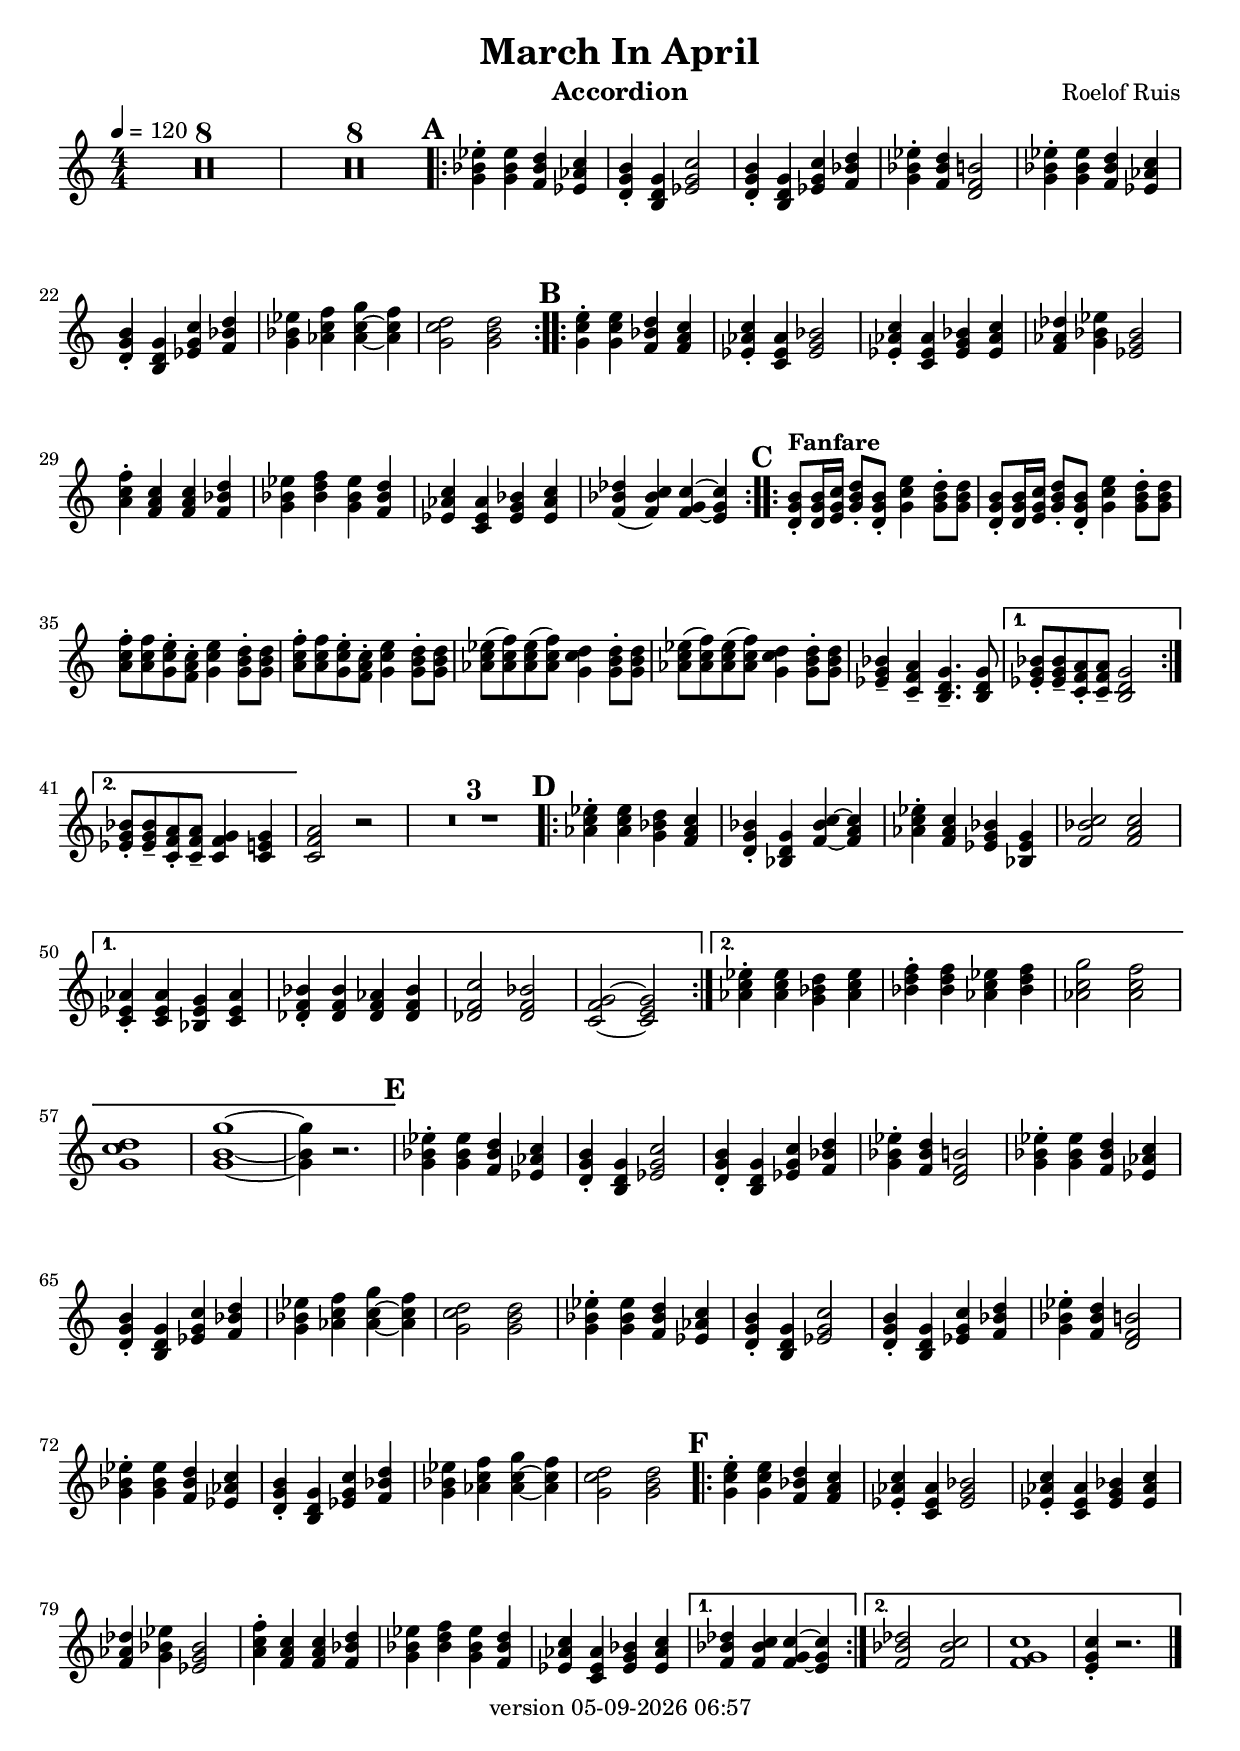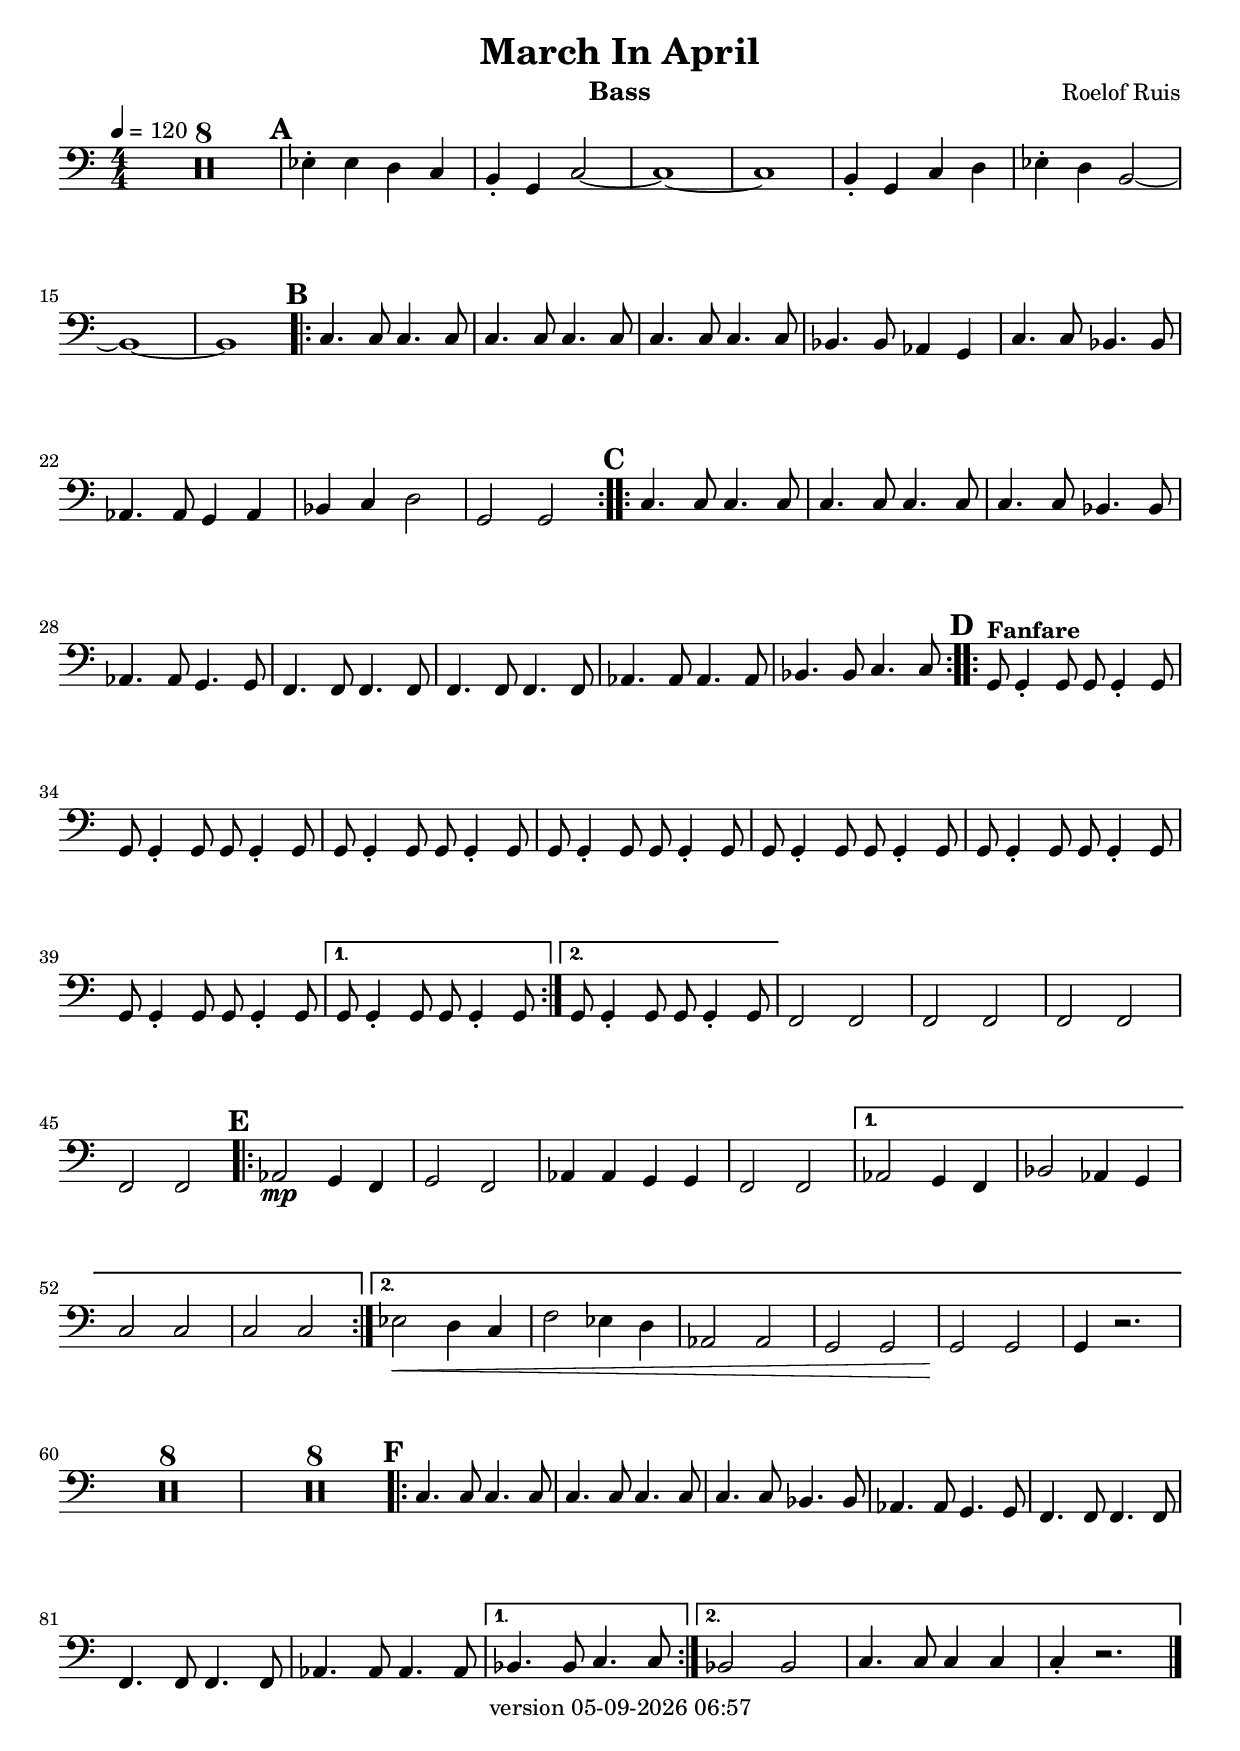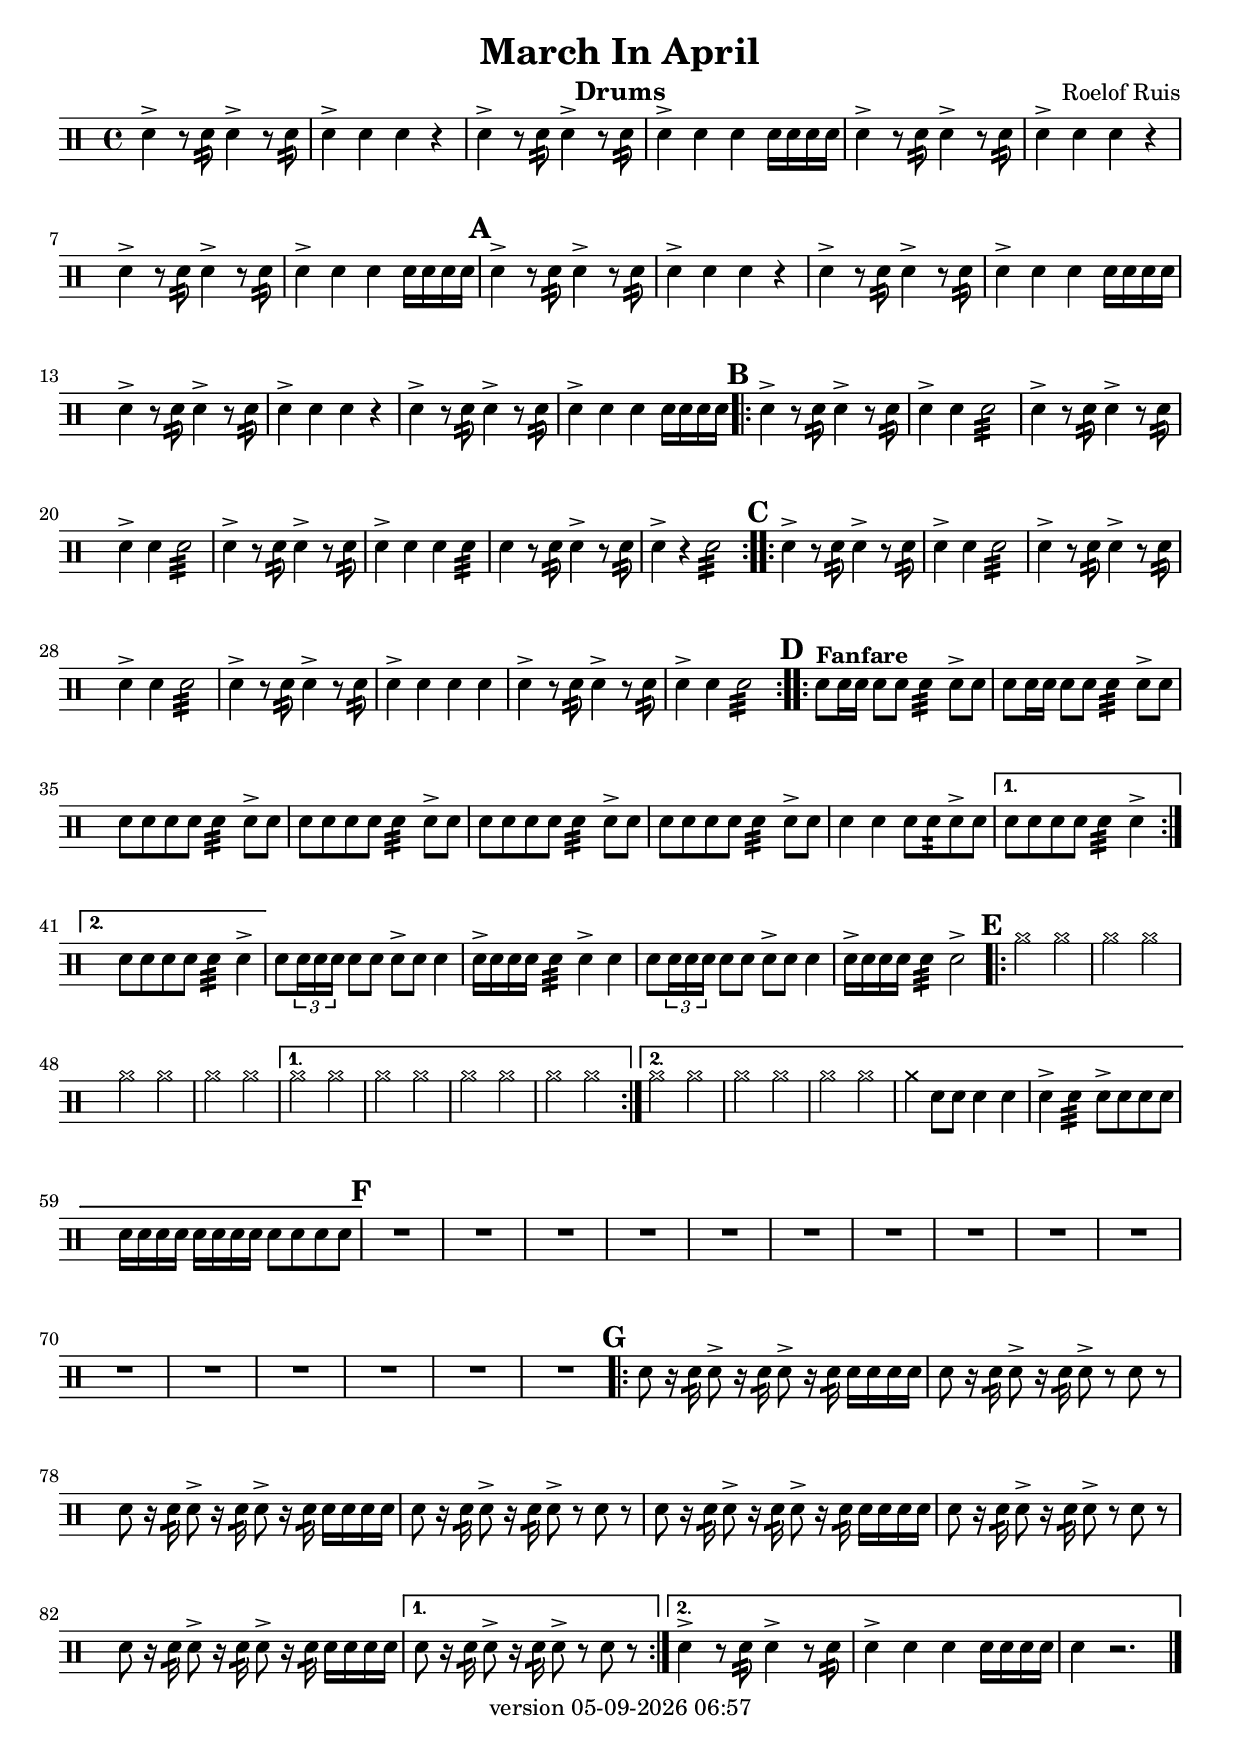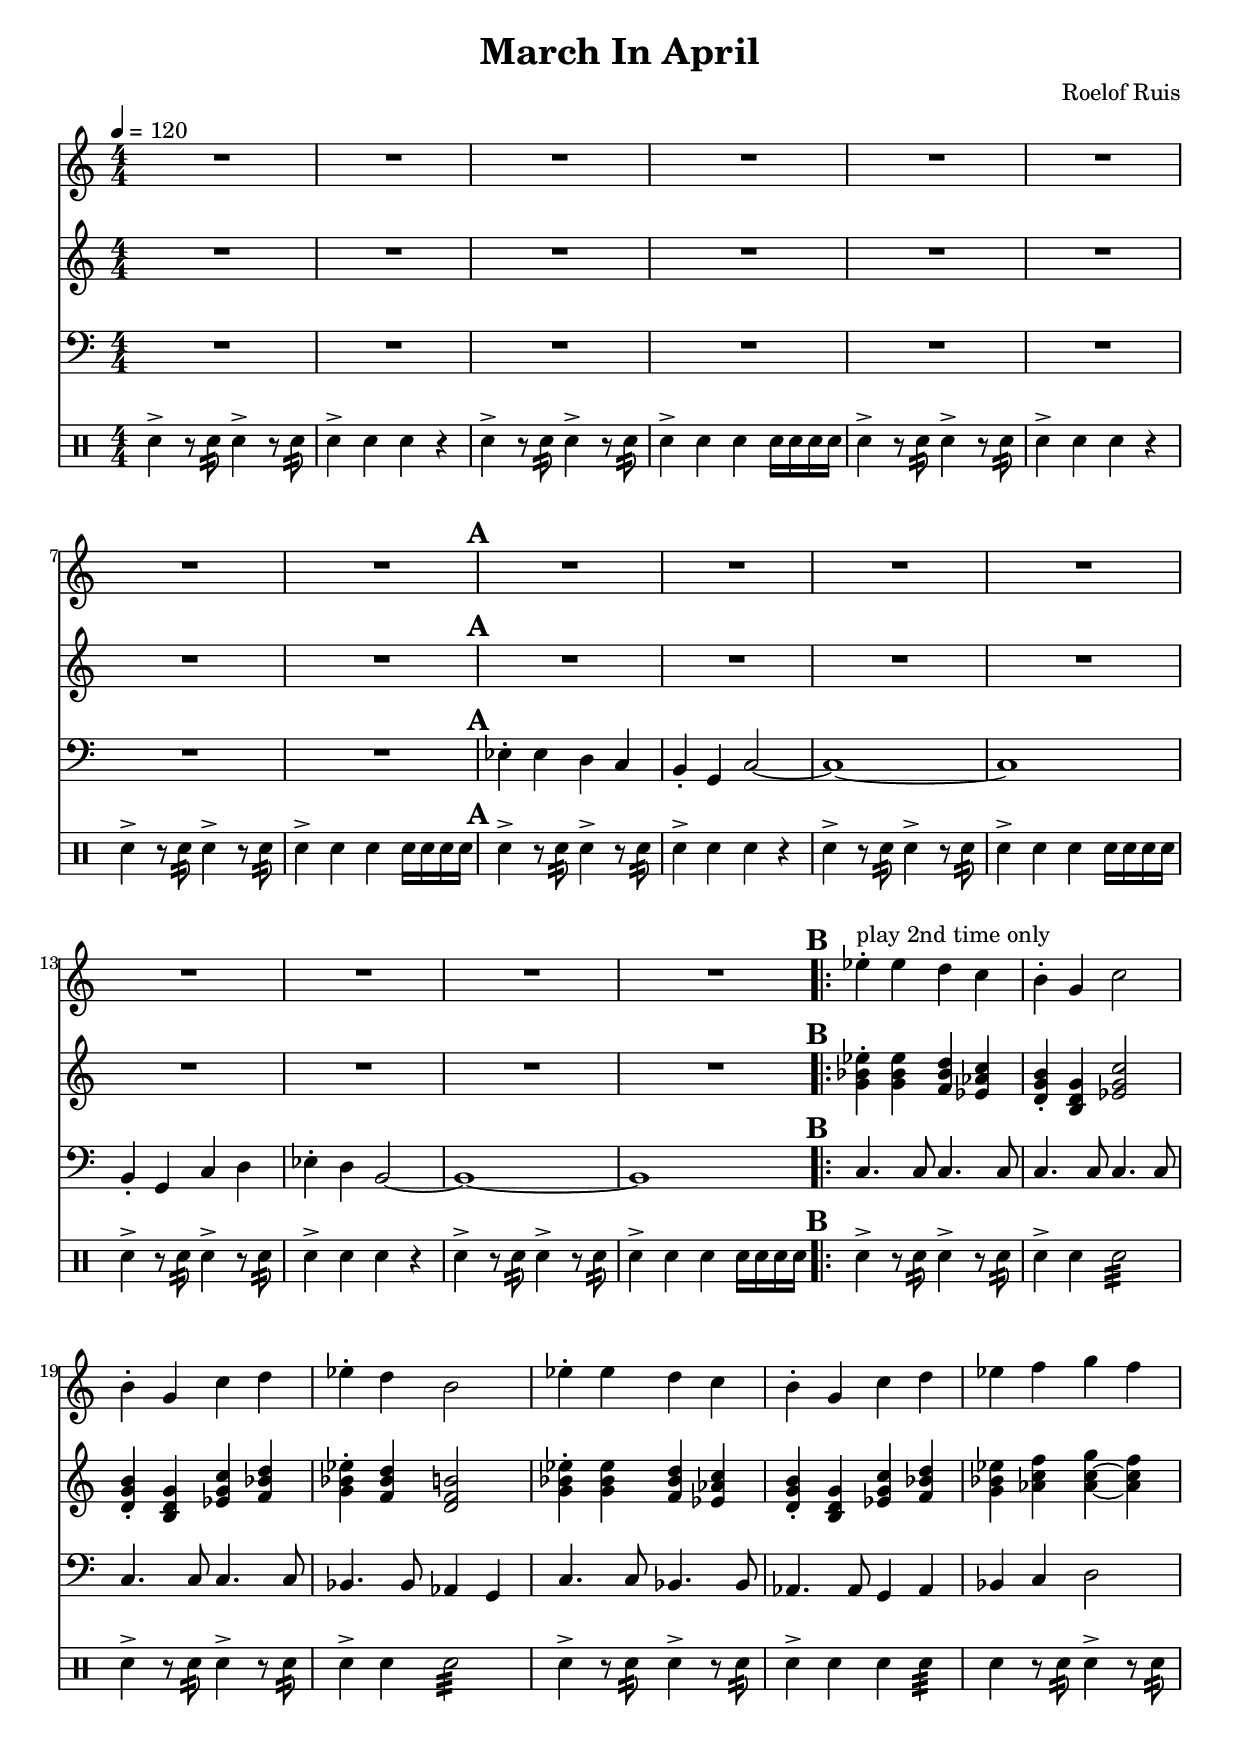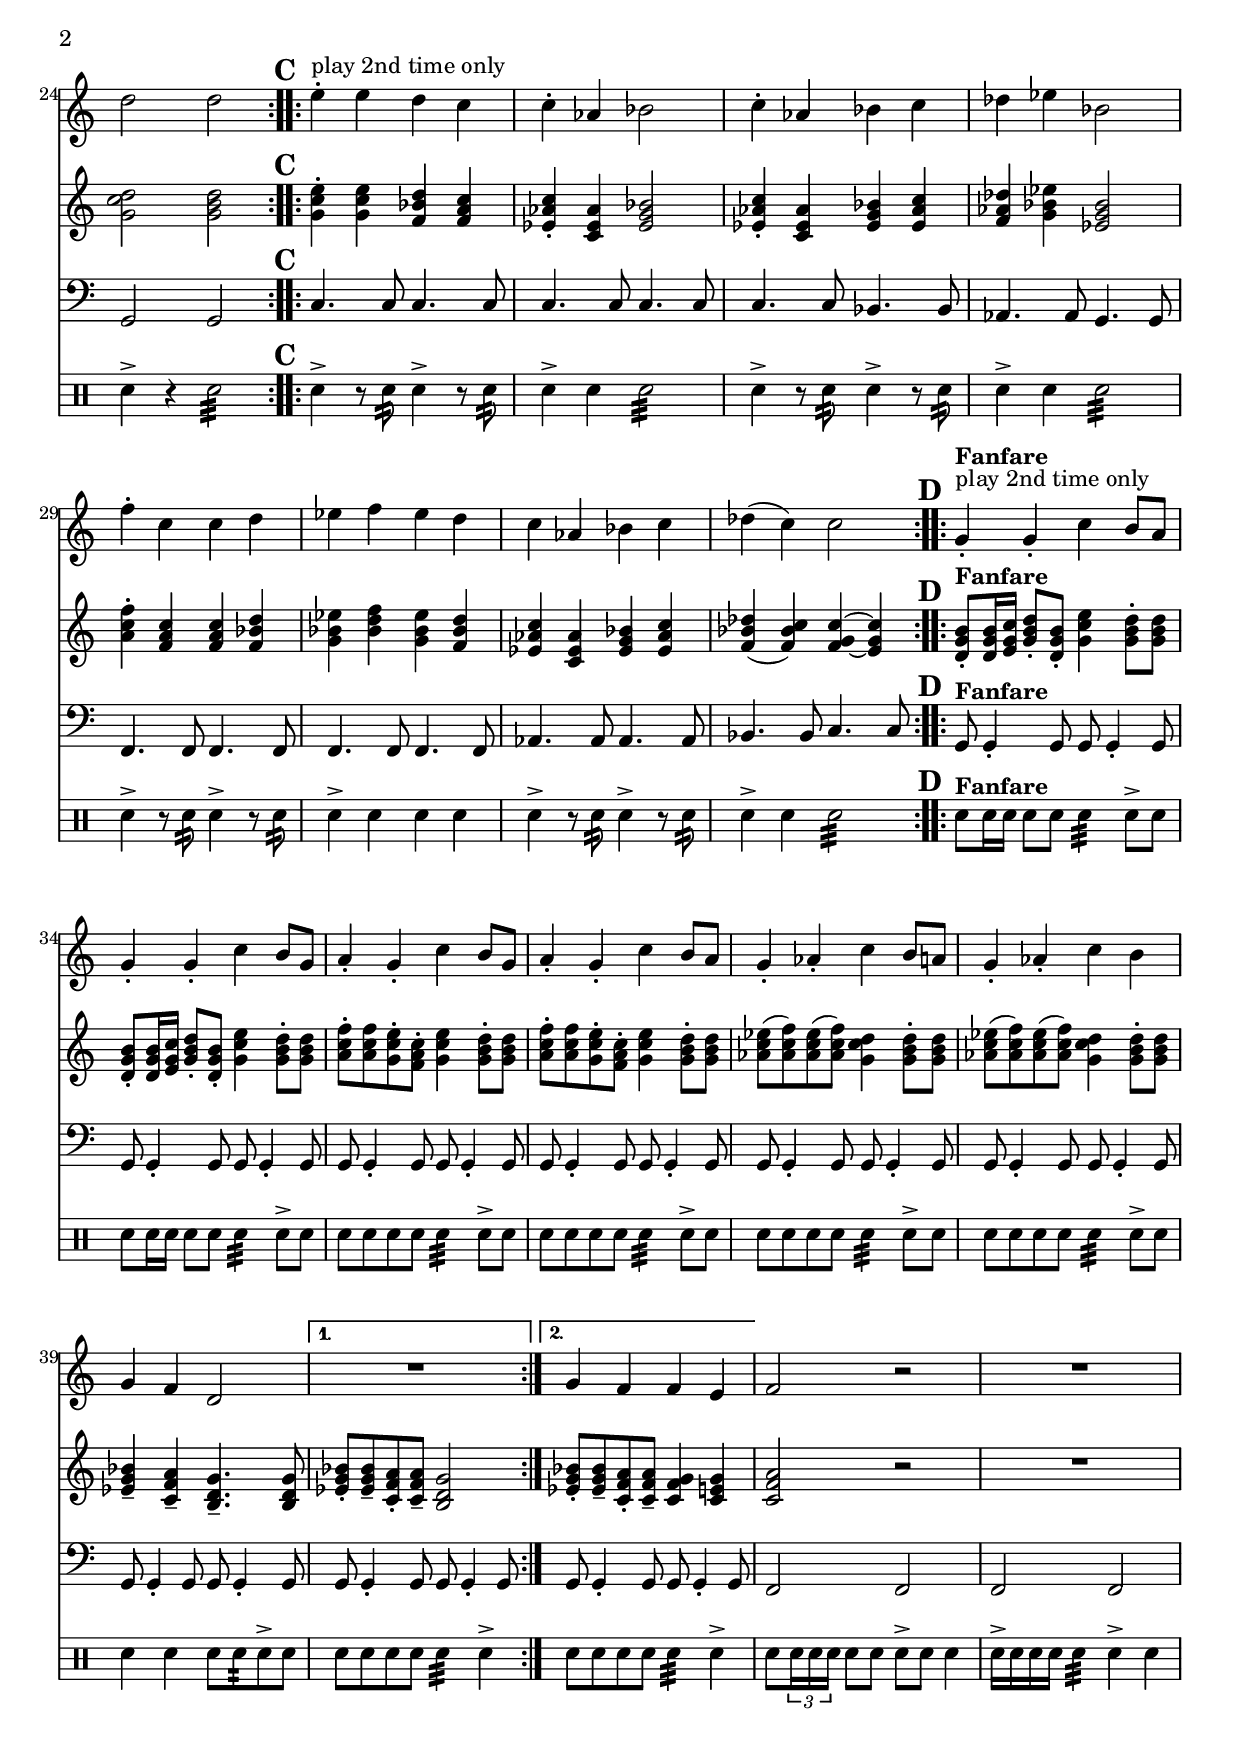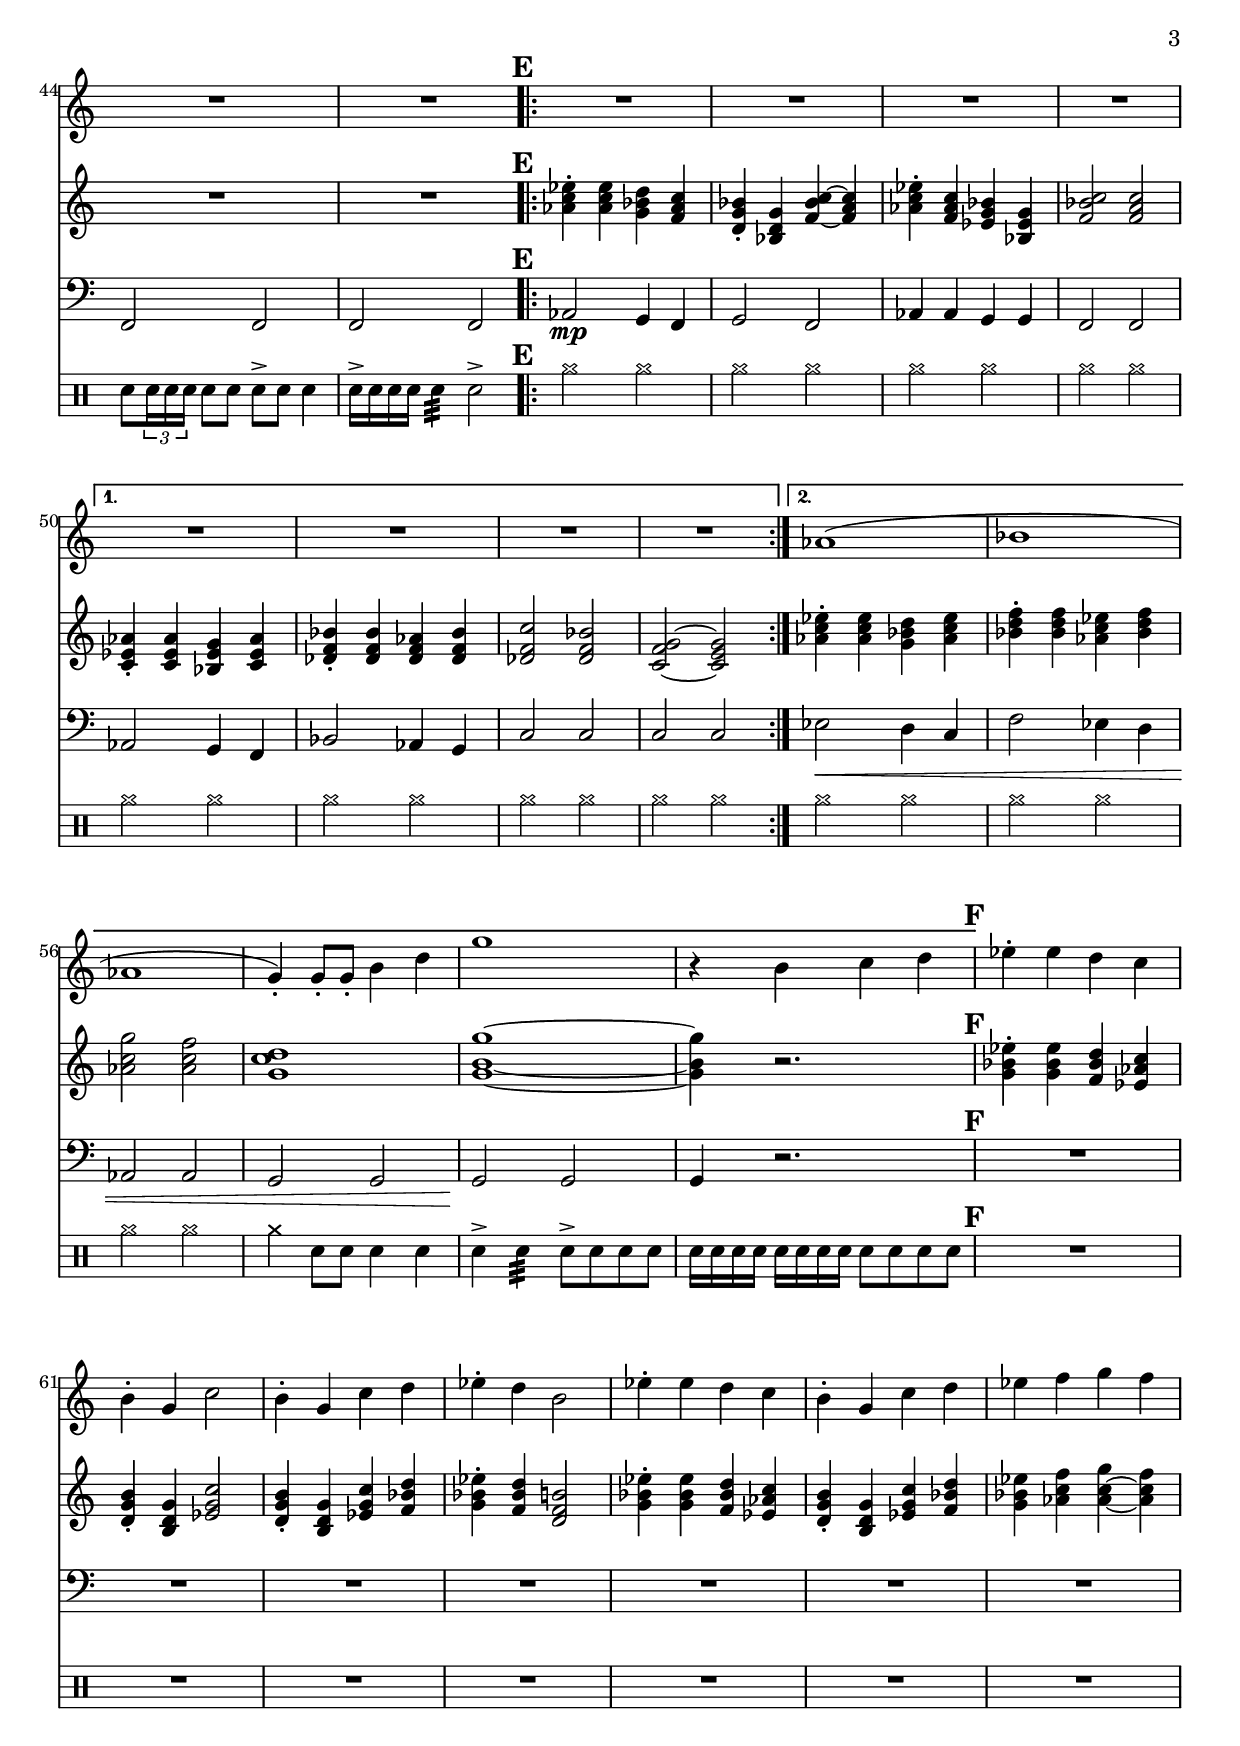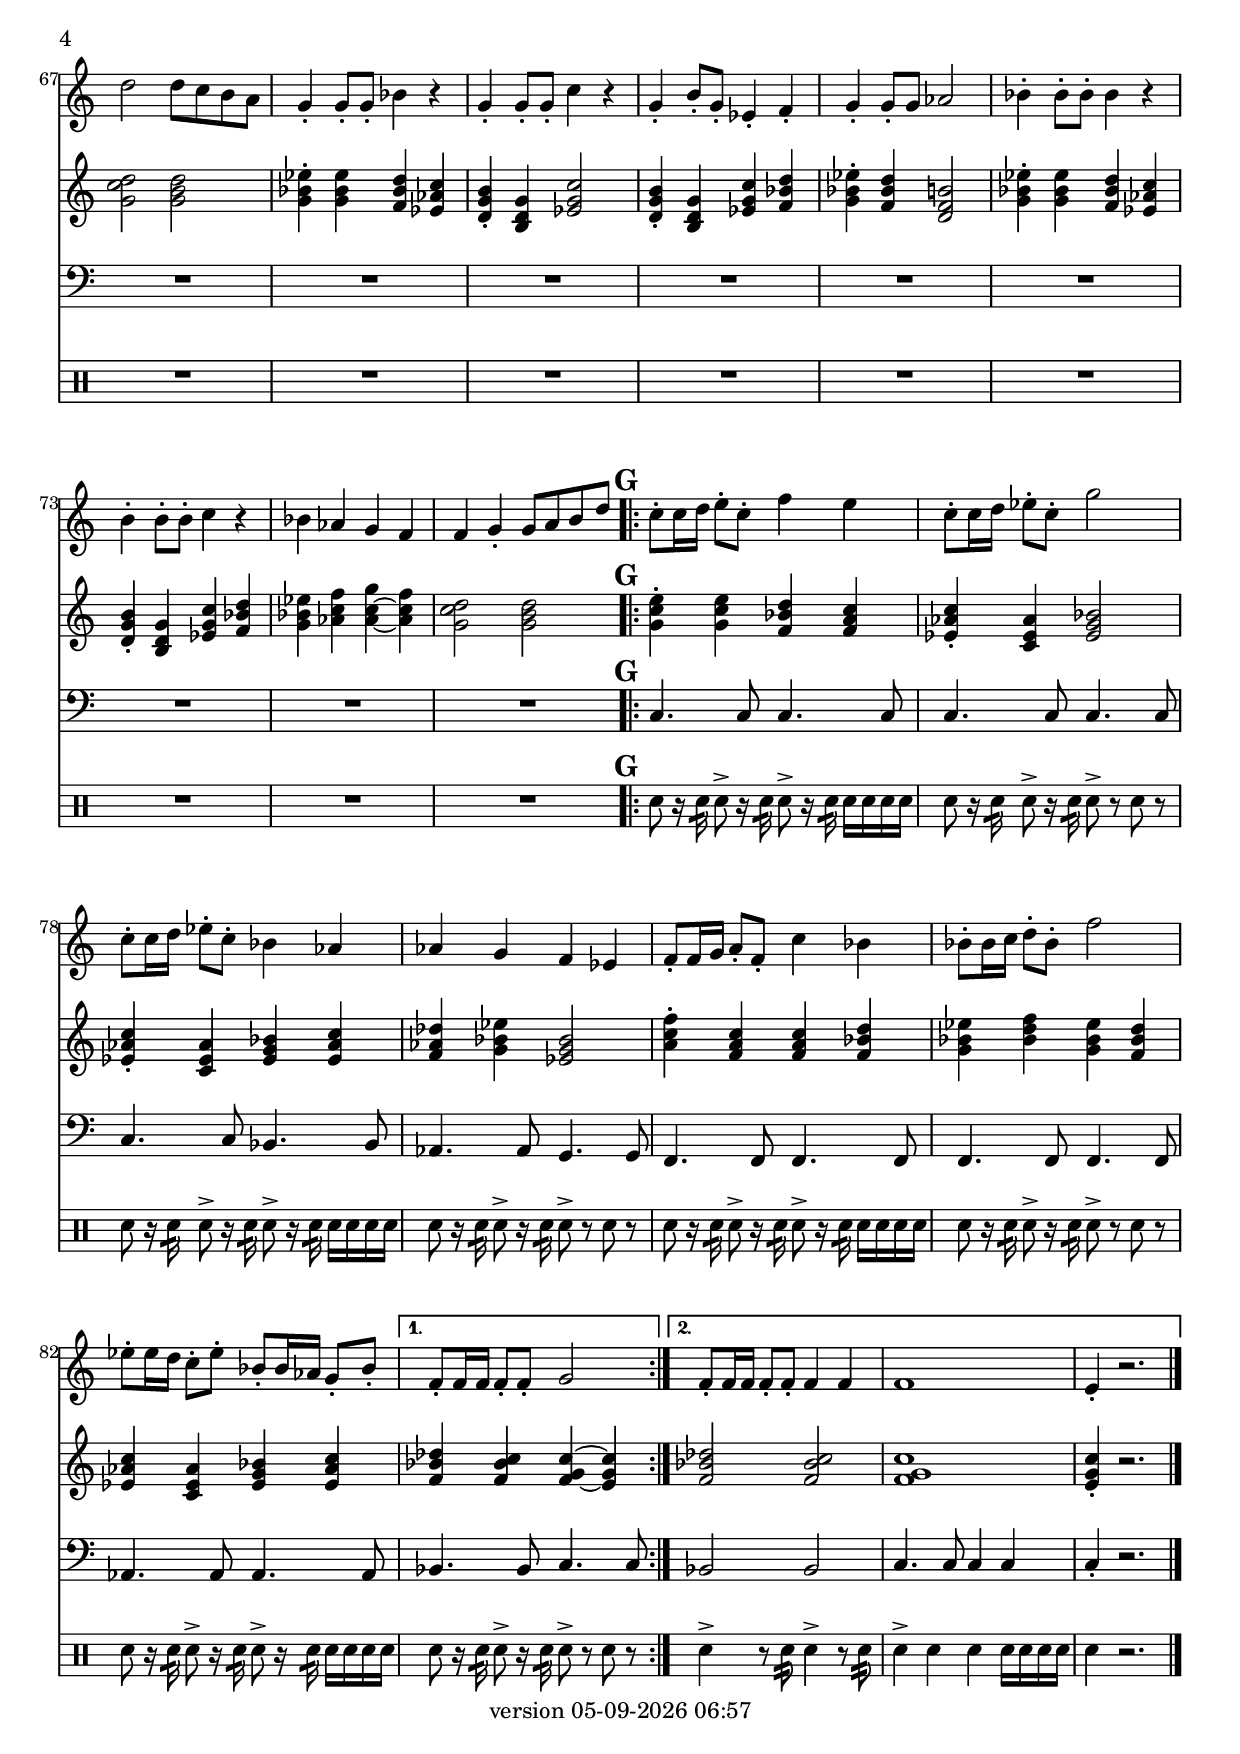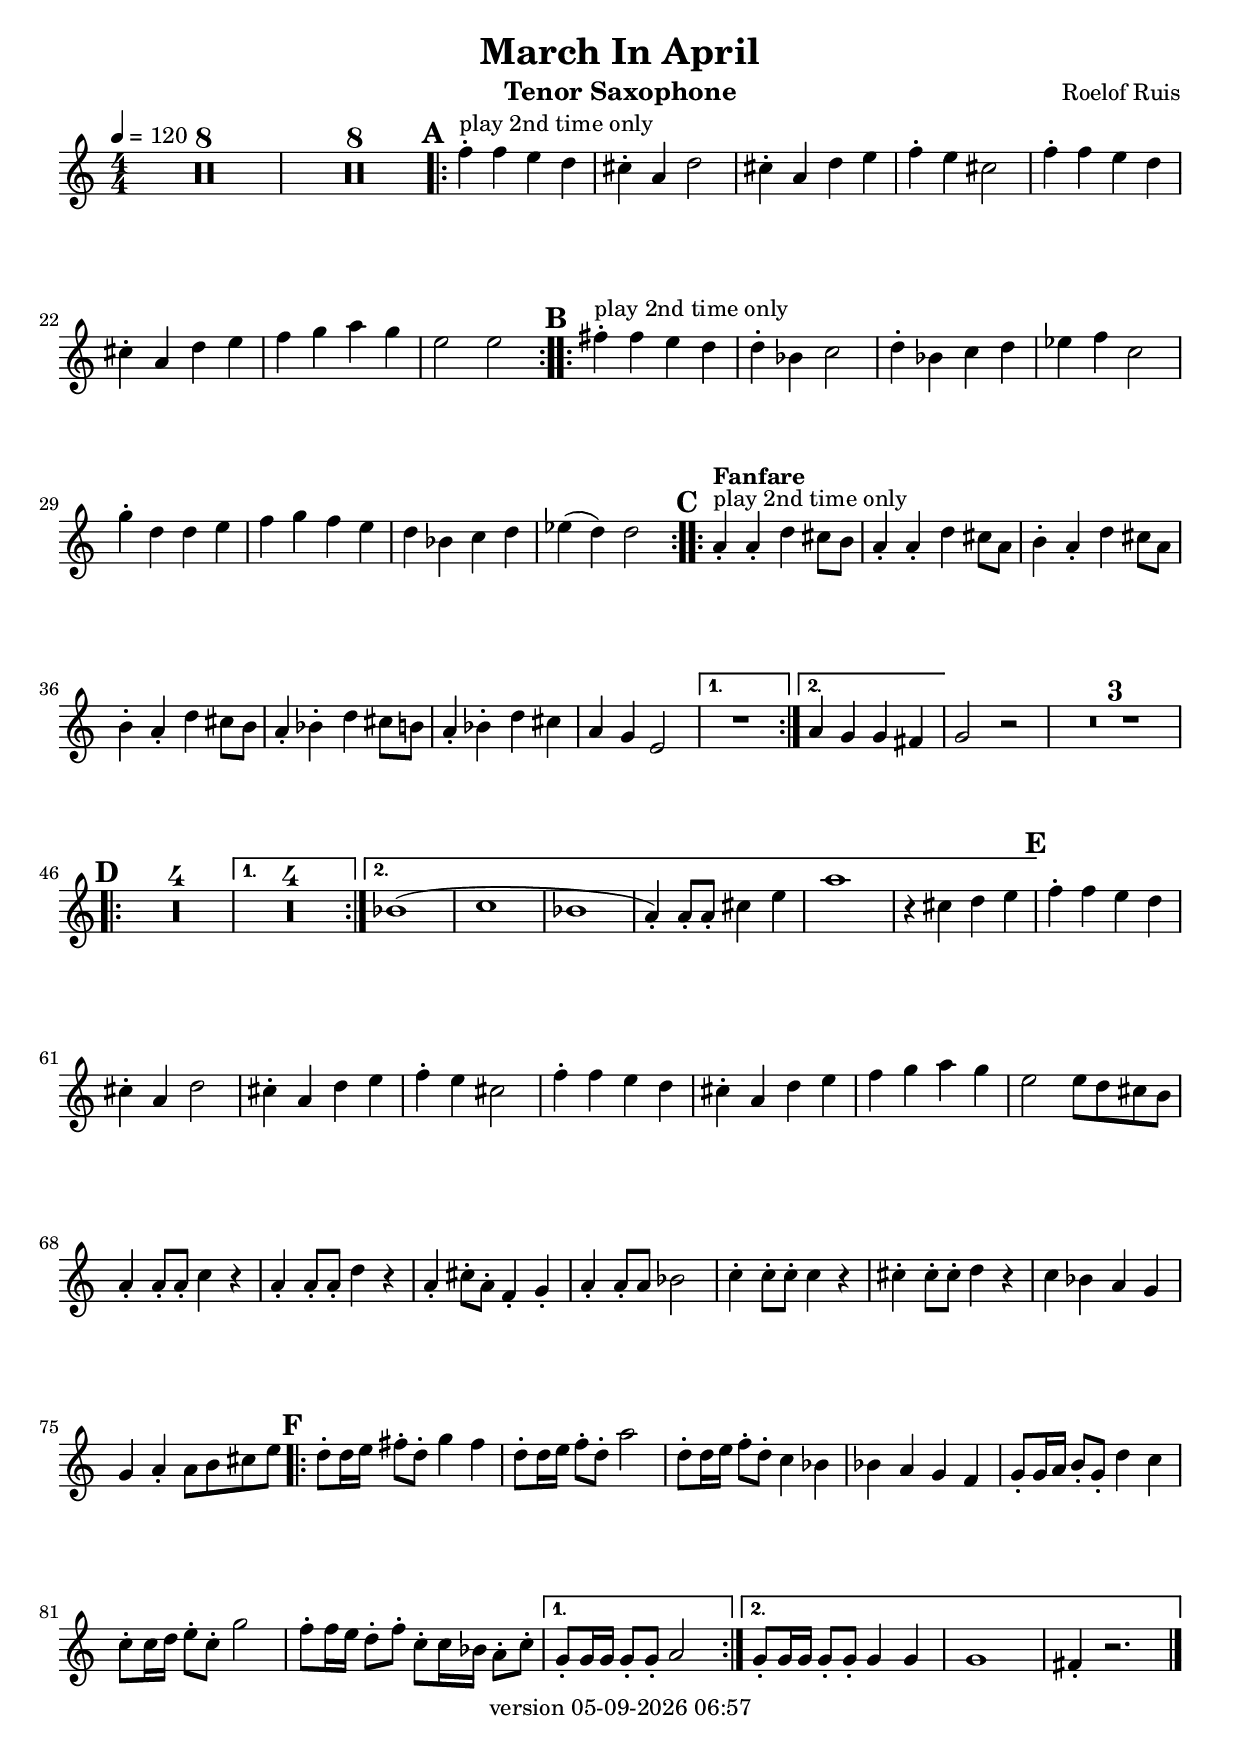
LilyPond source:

\version "2.24"
% -*- output: ./;

globalOptions = {
  \compressEmptyMeasures
  \numericTimeSignature
  \tempo 4=120
}

chordmusic = \chordmode {
  \set chordChanges = ##t

  % Chord
}

drumMusic = \drummode {
  sn4-> r8 \repeat tremolo 4 sn32 sn4-> r8 \repeat tremolo 4 sn32 |
  sn4-> sn4 sn4 r4 |

  sn4-> r8 \repeat tremolo 4 sn32 sn4-> r8 \repeat tremolo 4 sn32 |
  sn4-> sn4 sn4 sn16 16 16 16 |
  
  sn4-> r8 \repeat tremolo 4 sn32 sn4-> r8 \repeat tremolo 4 sn32 |
  sn4-> sn4 sn4 r4 |

  sn4-> r8 \repeat tremolo 4 sn32 sn4-> r8 \repeat tremolo 4 sn32 |
  sn4-> sn4 sn4 sn16 16 16 16 |
  \mark \default
  
  sn4-> r8 \repeat tremolo 4 sn32 sn4-> r8 \repeat tremolo 4 sn32 |
  sn4-> sn4 sn4 r4 |
  
  sn4-> r8 \repeat tremolo 4 sn32 sn4-> r8 \repeat tremolo 4 sn32 |
  sn4-> sn4 sn4 sn16 16 16 16 |
  
  sn4-> r8 \repeat tremolo 4 sn32 sn4-> r8 \repeat tremolo 4 sn32 |
  sn4-> sn4 sn4 r4 |
  
  sn4-> r8 \repeat tremolo 4 sn32 sn4-> r8 \repeat tremolo 4 sn32 |
  sn4-> sn4 sn4 sn16 16 16 16 |
  
  \mark \default
  
  \repeat volta 2 {
    sn4-> r8 \repeat tremolo 4 sn32 sn4-> r8 \repeat tremolo 4 sn32 |
    sn4-> sn4 \repeat tremolo 16 sn32 |
  
    sn4-> r8 \repeat tremolo 4 sn32 sn4-> r8 \repeat tremolo 4 sn32 |
    sn4-> sn4 \repeat tremolo 16 sn32 |
    
    sn4-> r8 \repeat tremolo 4 sn32 sn4-> r8 \repeat tremolo 4 sn32 |
    sn4-> sn4 sn4 \repeat tremolo 8 sn32 |

    sn4 r8 \repeat tremolo 4 sn32 sn4-> r8 \repeat tremolo 4 sn32 |
    sn4-> r4 \repeat tremolo 16 sn32 |
  }

  \mark \default

  \repeat volta 2 {
    sn4-> r8 \repeat tremolo 4 sn32 sn4-> r8 \repeat tremolo 4 sn32 |
    sn4-> sn4 \repeat tremolo 16 sn32 |
  
    sn4-> r8 \repeat tremolo 4 sn32 sn4-> r8 \repeat tremolo 4 sn32 |
    sn4-> sn4 \repeat tremolo 16 sn32 |
  
    sn4-> r8 \repeat tremolo 4 sn32 sn4-> r8 \repeat tremolo 4 sn32 |
    sn4-> sn4 sn4 sn4 |
    
    sn4-> r8 \repeat tremolo 4 sn32 sn4-> r8 \repeat tremolo 4 sn32 |
    sn4-> sn4 \repeat tremolo 16 sn32 |
  }
  
  \mark \default
  
  \repeat volta 2 {
    sn8^\markup { \bold "Fanfare" } sn16 16 8 8 \repeat tremolo 8 sn32 sn8-> 8 |
    sn8 sn16 16 8 8 \repeat tremolo 8 sn32 sn8-> 8 |
    
    sn8 8 8 8 \repeat tremolo 8 sn32 sn8-> 8 |
    sn8 8 8 8 \repeat tremolo 8 sn32 sn8-> 8 |
    
    sn8 8 8 8 \repeat tremolo 8 sn32 sn8-> 8 |
    sn8 8 8 8 \repeat tremolo 8 sn32 sn8-> 8 |
    
    sn4 4 8 \repeat tremolo 4 sn32 sn8-> 8 |
    
    \alternative {
      { sn8 8 8 8 \repeat tremolo 8 sn32 sn4-> | }
      { sn8 8 8 8 \repeat tremolo 8 sn32 sn4-> | }
    }
  }
  
  sn8 \tuplet 3/2 { sn16 16 16 } 8 8 8-> 8 4 |
  sn16-> 16 16 16 \repeat tremolo 8 sn32 sn4-> 4 |
  sn8 \tuplet 3/2 { sn16 16 16 } 8 8 8-> 8 4 |
  sn16-> 16 16 16 \repeat tremolo 8 sn32 sn2-> |
  
  \mark \default

  \repeat volta 2 {
    cymr2 2 |
    2 2 |
    2 2 |
    2 2 |
    
    \alternative {
      { 
        cymr2 2 |
        2 2 |
        2 2 |
        2 2 |
      }
      { 
        cymr2 2 |
        2 2 |
        2 2 |
        4 sn8 8 4 4 |
        sn4-> \repeat tremolo 8 sn32 sn8-> 8 8 8 |
        sn16 16 16 16 16 16 16 16 8 8 8 8 |
      }
    }
  }
  
  \mark \default
  
  R1*8
  R1*8
  
  \mark \default
  
  \repeat volta 2 {
    { 
      sn8 r16 \repeat tremolo 2 sn32 sn8-> r16 \repeat tremolo 2 sn32 sn8-> r16 \repeat tremolo 2 sn32 sn16 16 16 16 |
      sn8 r16 \repeat tremolo 2 sn32 sn8-> r16 \repeat tremolo 2 sn32 sn8-> r8 sn8 r8 |

      sn8 r16 \repeat tremolo 2 sn32 sn8-> r16 \repeat tremolo 2 sn32 sn8-> r16 \repeat tremolo 2 sn32 sn16 16 16 16 |
      sn8 r16 \repeat tremolo 2 sn32 sn8-> r16 \repeat tremolo 2 sn32 sn8-> r8 sn8 r8 |
      
      sn8 r16 \repeat tremolo 2 sn32 sn8-> r16 \repeat tremolo 2 sn32 sn8-> r16 \repeat tremolo 2 sn32 sn16 16 16 16 |
      sn8 r16 \repeat tremolo 2 sn32 sn8-> r16 \repeat tremolo 2 sn32 sn8-> r8 sn8 r8 |
      
      sn8 r16 \repeat tremolo 2 sn32 sn8-> r16 \repeat tremolo 2 sn32 sn8-> r16 \repeat tremolo 2 sn32 sn16 16 16 16 |
      
      \alternative {
        {
          sn8 r16 \repeat tremolo 2 sn32 sn8-> r16 \repeat tremolo 2 sn32 sn8-> r8 sn8 r8 |
        }
        {
            sn4-> r8 \repeat tremolo 4 sn32 sn4-> r8 \repeat tremolo 4 sn32 |
            sn4-> sn4 sn4 sn16 16 16 16 |
            sn4 r2. |
        }
      }
    }
  }
  
  \bar "|."
}

tenorSax = \relative c'' {
  \globalOptions
  \clef treble
  
  R1*8
  
  R1*8
  
  % Theme Minor
  \mark \default
  \repeat volta 2 {

    es4-.^\markup { "play 2nd time only" } es d c |
    b-. g c2 |
    b4-. g c d |
    es4-. d b2 |
    
    es4-. es d c |
    b-. g c d |
    es4 f g f |
    d2 d2 |
    
  }
  
  % Theme Major
  \mark \default
  \repeat volta 2 {    
    e4-.^\markup { "play 2nd time only" } e d c |
    c-. as bes2 |
    c4-. as bes c |
    des es bes2 |
    
    f'4-. c c d |
    es f es d |
    c as bes c |
    des( c) c2 |
    
  }

  % Aankondiging
  \mark \default
  \repeat volta 2 {
    
    g4-.^\markup { "play 2nd time only" }^\markup { \bold "Fanfare" } g-. c b8 a |
    g4-. g-. c b8 g |
    a4-. g-. c b8 g |
    a4-. g-. c b8 a |
    g4-. as-. c b8 a |
    g4-. as-. c b |
    g4 f d2 |
    
    \alternative {
      { R1 }
      { g4 f f e }
    }
    
  }
  
  f2 r2 |
  R1*3 |

  \mark \default
  \repeat volta 2 {
    R1*4
    \alternative {
      { R1*4 }
      {
         as1( |
         bes1 |
         as1 |
         g4)-. g8-. g-. b4 d |
         g1 |
         r4 b, c d |
      }
    }
  }
  
  \mark \default

  es4-. es d c |
  b-. g c2 |
  b4-. g c d |
  es4-. d b2 |
  
  es4-. es d c |
  b-. g c d |
  es4 f g f |
  d2 d8 c b a |

  g4-. g8-. 8-. bes4 r |
  g4-. g8-. 8-. c4 r |
  g4-. b8-. g8-. es4-. f4-. |
  g4-. g8-. 8 as2 |
  bes4-. 8-. 8-. bes4 r |
  b4-. 8-. 8-. c4 r |
  bes4 as g f |
  f g-. g8 a b d |
  
  \mark \default
  \repeat volta 2 {
    c8-. c16 d e8-. c-. f4 e |
    c8-. c16 d es8-. c-. g'2 |
    c,8-. c16 d es8-. c-. bes4 as |
    as4 g4 f4 es |
    f8-. f16 g a8-. f-. c'4 bes4 |
    bes8-. bes16 c d8-. bes-. f'2 |
    es8-. es16 d c8-. es-. bes8-. bes16 as g8-. bes-. |
    
    \alternative {
      { 
        f8-. f16 f f8-. f-. g2 |
      }
      {
        f8-. f16 f f8-. f-. f4 f |
        f1 |
        e4-. r2. |
      }
    }
  }

  \bar "|."
}

trumpet = \relative c'' {
  \globalOptions
  \clef treble
  
  R1*8
  
  R1*8
  
  \mark \default
  \repeat volta 2 {
    R1*8
  }
  
  \mark \default
  \repeat volta 2 {
    R1*8
  }
  
  % Aankondiging
  \mark \default
  \repeat volta 2 {
    b8-.^\markup { \bold "Fanfare" } b16 c d8-. b-. e4 d8-. d |
    b8-. b16 c d8-. b-. e4 d8-. d |
    f8-. f e-. c-. e4 d8-. d |
    f8-. f e-. c-. e4 d8-. d |
  
    es8( f) es( f) d4 d8-. d |
    es8( f) es( f) d4 d8-. d |
    bes4-- a-- g4.-- g8 |
    
    \alternative {
      { bes8-. bes-- a-. a-- g2 | }
      { bes8-. bes-- a-. a-- g2 | }
    }
  }
  
  a2 r2 |
  
  R1*3
  
  \mark \default
  \repeat volta 2 {
    R1*4
    \alternative {
      { R1*4 }
      {
        r1 |
        r1 |
        d1 |
        r4 g,8-. g-. b4-. d-. |
        g1~ |
        g2 r2 |
      }
    }
  }
  
  R1*8
  g,4-. g8-. 8-. bes4 r |
  g4-. g8-. 8-. c4 r |
  g4-. g8-. 8-. es4-. f4-. |
  g4-. g8-. 8 as2 |
  bes4-. 8-. 8-. bes4 r |
  b4-. 8-. 8-. c4 r |
  bes4 as g f |
  f g-. g2 |
  
  \repeat volta 2 {
    c8-. c16 d e8-. c-. f4 e |
    c8-. c16 d es8-. c-. g'2 |
    c,8-. c16 d es8-. c-. bes4 as |
    as4 g4 f4 es |
    f8-. f16 g a8-. f-. c'4 bes4 |
    bes8-. bes16 c d8-. bes-. f'2 |
    es8-. es16 d c8-. es-. bes8-. bes16 as g8-. bes-. |
    
    \alternative {
      { 
        f8-. f16 f f8-. f-. g2 |
      }
      {
        f8-. f16 f f8-. f-. f4 f |
        f1 |
        e4-. r2. |
      }
    }
  }
}

accordion = \relative c'' {
  \globalOptions
  \clef treble
  
  R1*8
  
  R1*8
  
  % Theme Minor
  \mark \default
  \repeat volta 2 {
  
    <g bes es>4-. <g bes es> <f bes d> <es as c> |
    <d g b>-. <b d g> <es g c>2 |
    <d g b>4-. <b d g> <es g c> <f bes d> |
    <g bes es>-. <f bes d> <d f b>2 |
  
    <g bes es>4-. <g bes es> <f bes d> <es as c> |
    <d g b>-. <b d g> <es g c> <f bes d> |
    <g bes es> <as c f> <as~ c~ g'> <as c f> |
    <g c d>2 <g b d> |
    
  }
  
  % Theme Major
  \mark \default
  \repeat volta 2 {

    <g c e>4-. <g c e> <f bes d> <f a c> |
    <es as c>-. <c es as> <es g bes>2 |
    <es as c>4-. <c es as> <es g bes> <es as c> |
    <f as des>4 <g bes es> <es g bes>2 |
    
    <a c f>4-. <f a c> <f a c> <f bes d> |
    <g bes es>4 <bes d f> <g bes es> <f bes d> |
    <es as c> <c es as> <es g bes> <es as c> |
    <f bes des>( <f bes c>) <f g~ c~> <e g c> |
  
  }
  
  % Aankondiging
  \mark \default
  \repeat volta 2 {
    <d g b>8-.^\markup { \bold "Fanfare" } <d g b>16 <e g c> <g b d>8-. <d g b>-. <g c e>4 <g b d>8-. <g b d> |
    <d g b>8-. <d g b>16 <e g c> <g b d>8-. <d g b>-. <g c e>4 <g b d>8-. <g b d> |
    <a c f>8-. <a c f> <g c e>-. <f a c>-. <g c e>4 <g b d>8-. <g b d> |
    <a c f>8-. <a c f> <g c e>-. <f a c>-. <g c e>4 <g b d>8-. <g b d> |
    
    <as c es>8( <as c f>) <as c es>( <as c f>) <g c d>4 <g b d>8-. <g b d> |
    <as c es>8( <as c f>) <as c es>( <as c f>) <g c d>4 <g b d>8-. <g b d> |
    <es g bes>4-- <c f a>-- <b d g>4.-- <b d g>8 |
    
    \alternative {
      { <es g bes>8-. <es g bes>-- <c f a>-. <c f a>-- <b d g>2 | } 
      { <es g bes>8-. <es g bes>-- <c f a>-. <c f a>-- <c f g>4 <c e g> | } 
    }
  }

  <c f a>2 r2
  
  R1*3
  
  \mark \default
  
  \repeat volta 2 {
    <as' c es>4-. <as c es> <g bes d> <f as c> |
    <d g bes>-. <bes d g> <f'~ bes c~> <f a c> |
    <as c es>4-. <f as c> <es g bes> <bes es g> |
    <f' bes c>2 <f a c> |  
    
    \alternative {
      {
        <c es as>4-. <c es as> <bes es g> <c es as> |
        <des f bes>-. <des f bes> <des f as> <des f bes> |
        <des f c'>2 <des f bes> |
        <c~ f g~> <c e g>2 |
      }
      {
        <as' c es>4-. <as c es> <g bes d> <as c es> |
        <bes d f>4-. <bes d f> <as c es> <bes d f> |
        <as c g'>2 <as c f> |
        <g c d>1 
        <g~ b~ g'~>1 |
        <g b g'>4 r2. |
      }
    }
  }
  
  \mark \default
  
  <g bes es>4-. <g bes es> <f bes d> <es as c> |
  <d g b>-. <b d g> <es g c>2 |
  <d g b>4-. <b d g> <es g c> <f bes d> |
  <g bes es>-. <f bes d> <d f b>2 |

  <g bes es>4-. <g bes es> <f bes d> <es as c> |
  <d g b>-. <b d g> <es g c> <f bes d> |
  <g bes es> <as c f> <as~ c~ g'> <as c f> |
  <g c d>2 <g b d> |
  
  <g bes es>4-. <g bes es> <f bes d> <es as c> |
  <d g b>-. <b d g> <es g c>2 |
  <d g b>4-. <b d g> <es g c> <f bes d> |
  <g bes es>-. <f bes d> <d f b>2 |

  <g bes es>4-. <g bes es> <f bes d> <es as c> |
  <d g b>-. <b d g> <es g c> <f bes d> |
  <g bes es> <as c f> <as~ c~ g'> <as c f> |
  <g c d>2 <g b d> |
  
  \mark \default
  \repeat volta 2 {

    <g c e>4-. <g c e> <f bes d> <f a c> |
    <es as c>-. <c es as> <es g bes>2 |
    <es as c>4-. <c es as> <es g bes> <es as c> |
    <f as des>4 <g bes es> <es g bes>2 |
    
    <a c f>4-. <f a c> <f a c> <f bes d> |
    <g bes es>4 <bes d f> <g bes es> <f bes d> |
    <es as c> <c es as> <es g bes> <es as c> |
    
    \alternative {
      { 
        <f bes des> <f bes c> <f g~ c~> <e g c> |
      }
      {
        <f bes des>2 <f bes c> |
        <f g c>1 
        <e g c>4-. r2. |
      }
    }
  }

  \bar "|."
}

bass = \relative c {
  \globalOptions
  \clef bass
  
  R1*8
  
  \mark \default
  es4-. es d c |
  b-. g c2~ |
  c1~ |
  c1 |
  b4-. g c d |
  es-. d b2~ |
  b1~ | 
  b1 |
  
  % Theme Minor
  \mark \default
  \repeat volta 2 {

    c4. c8 c4. c8 |
    c4. c8 c4. c8 |
    c4. c8 c4. c8 |
    bes4. bes8 as4 g |
    
    c4. c8 bes4. bes8 |
    as4. as8 g4 as |
    bes c d2 |
    g,2 g |

  }
  
  % Theme Major
  \mark \default
  \repeat volta 2 {
    
    c4. c8 c4. c8 |
    c4. c8 c4. c8 |
    c4. c8 bes4. bes8 |
    as4. as8 g4. g8 |

    f4. f8 f4. f8 |
    f4. f8 f4. f8 |
    as4. as8 as4. as8 |
    bes4. bes8 c4. c8 |
    
  }

  % Aankondiging
  \mark \default
  \repeat volta 2 {
    g8^\markup { \bold "Fanfare" } g4-. g8 g8 g4-. g8 |
    g8 g4-. g8 g8 g4-. g8 |
    g8 g4-. g8 g8 g4-. g8 |
    g8 g4-. g8 g8 g4-. g8 |
    
    g8 g4-. g8 g8 g4-. g8 |
    g8 g4-. g8 g8 g4-. g8 |
    g8 g4-. g8 g8 g4-. g8 |
    
    \alternative {
      {g8 g4-. g8 g8 g4-. g8 |} 
      {g8 g4-. g8 g8 g4-. g8 |} 
    }
  }
  
  f2 f2 |
  f2 f2 |
  f2 f2 |
  f2 f2 |
  
  \mark \default
  \repeat volta 2 {
    as2\mp g4 f |
    g2 f |
    as4 as g4 g |
    f2 f |
    \alternative {
      {
        as2 g4 f |
        bes2 as4 g |
        c2 c |
        c2 c |
      }
      {
        es2\< d4 c |
        f2 es4 d |
        as2 as |
        g2 g |
        g2\! g2 |
        g4 r2. |
      }
    }
  }
  
  R1*8
  R1*8 

  \mark \default
  \repeat volta 2 {
    
    c4. c8 c4. c8 |
    c4. c8 c4. c8 |
    c4. c8 bes4. bes8 |
    as4. as8 g4. g8 |

    f4. f8 f4. f8 |
    f4. f8 f4. f8 |
    as4. as8 as4. as8 |
    
    \alternative {
      { bes4. bes8 c4. c8 | }
      {
        bes2 bes |
        c4. c8 c4 c |
        c4-. r2. |
      }
    }
  }

  \bar "|."

}

% --- BOOKS --- %
title = "March In April"
bookname = "MarchInApril"
composer = "Roelof Ruis"
date = #(strftime "%d-%m-%Y %H:%M" (localtime (current-time)))
docVersion = #(string-append "version " date)

BookFull = \book {
  \bookOutputName #(string-append bookname "_Full")
  \paper {
    indent = 0.0
    ragged-last-bottom = ##f
    print-all-headers = ##t
    %max-systems-per-page = 16
  }
  
  \header {
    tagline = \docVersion
  }
  
  \score {
    \header {
      title = \title
      composer = \composer
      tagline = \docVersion
    }
    <<
      \new ChordNames { \chordmusic }
      \new Staff = "saxophone" \tenorSax
      \new Staff = "accordion" \accordion
      \new Staff = "bass" \bass
      \new DrumStaff = "drums" \drumMusic
    >>
  
    \layout {
      \context {
        \Score
        \remove Mark_engraver
        \remove Text_mark_engraver
        \remove Staff_collecting_engraver
      }
      \context {
        \Staff
        \consists Mark_engraver
        \consists Text_mark_engraver
        \consists Staff_collecting_engraver
      }
      \context {
        \DrumStaff 
        \consists Mark_engraver
        \consists Text_mark_engraver
        \consists Staff_collecting_engraver
      }
    }
  }
}

BookDrums = \book {
  \bookOutputName #(string-append bookname "_Drums")
    \paper {
    indent = 0.0
    ragged-last-bottom = ##f
    print-all-headers = ##f
    max-systems-per-page = 12
  }
  
  \header {
    title = \title
    instrument = "Drums"
    composer = \composer
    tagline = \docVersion
  }
  
  \score {
    <<
      \new ChordNames { \chordmusic }
      \new DrumStaff { \drumMusic }
    >>
  }
}

BookTenorSax = \book {
  \bookOutputName #(string-append bookname "_TenorSax")
  \paper {
    indent = 0.0
    ragged-last-bottom = ##f
    print-all-headers = ##f
    max-systems-per-page = 12
  }
  
  \header {
    title = \title
    instrument = "Tenor Saxophone"
    composer = \composer
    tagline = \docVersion
  }
  
  \score {
    <<
      \new ChordNames { \transpose bes c' { \chordmusic } }
      \new Staff { \transpose bes c' \tenorSax }
    >>
  }
}

BookAccordion = \book {
  \bookOutputName #(string-append bookname "_Accordion")
  \paper {
    indent = 0.0
    ragged-last-bottom = ##f
    print-all-headers = ##f
    max-systems-per-page = 12
  }
  
  \header {
    title = \title
    composer = \composer
    instrument = "Accordion"
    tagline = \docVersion
  }
  
  \score {
    <<
      \new ChordNames { \chordmusic }
      \new Staff { \accordion }
    >>
  }
}

BookBass = \book {
  \bookOutputName #(string-append bookname "_Bass")
  \paper {
    indent = 0.0
    ragged-last-bottom = ##f
    print-all-headers = ##f
    max-systems-per-page = 12
  }
  
  \header {
    title = \title
    composer = \composer
    instrument = "Bass"
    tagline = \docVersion
  }
  
  \score {
    <<
      \new ChordNames { \chordmusic }
      \new Staff { \bass }
    >>
  }
}

Midi = \score {
  \bookOutputName \bookname
  <<
    \new Staff = "saxophone" {
      \set Staff.midiInstrument = "tenor sax"
      \set Staff.midiMinimumVolume = 0.6
      \set Staff.midiMaximumVolume = 0.9
      \unfoldRepeats { \transpose c c, { \tenorSax } }
    }
    \new Staff = "accordion" {
      \set Staff.midiInstrument = "reed organ"
      \set Staff.midiMinimumVolume = 0.3
      \set Staff.midiMaximumVolume = 0.6
      \unfoldRepeats { \transpose c c, { \accordion } }
    }
    \new Staff = "bass" {
      \set Staff.midiMinimumVolume = 0.4
      \set Staff.midiMaximumVolume = 0.9
      \set Staff.midiInstrument = "electric bass (finger)"
      \unfoldRepeats { \transpose c c, { \bass } }
    }
    \new DrumStaff = "drums" {
      \unfoldRepeats { \drumMusic }
    }
  >>
  
  \midi { }
}


\Midi
\BookFull
\BookDrums
\BookTenorSax
\BookAccordion
\BookBass